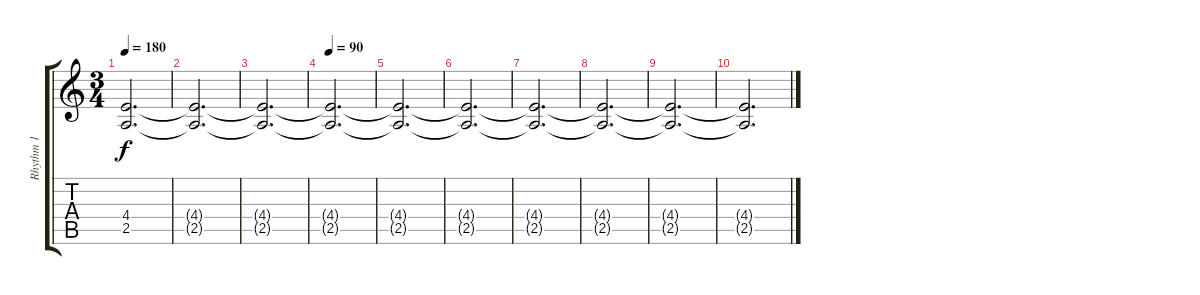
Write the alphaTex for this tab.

\track ("Rhythm 1" "Rhythm 1") {instrument overdrivenguitar}
\staff {score tabs}
\tuning (D4 A3 F3 C3 G2 C2) {hide}
\ts (3 4)
\tempo 180
\clef g2
\ks c
(4.4{t} 2.5{t}).2{d dy f} |
(4.4{t} 2.5{t}).2{d} |
(4.4{t} 2.5{t}).2{d} |
\tempo 90
(4.4{t} 2.5{t}).2{d} |
(4.4{t} 2.5{t}).2{d} |
(4.4{t} 2.5{t}).2{d} |
(4.4{t} 2.5{t}).2{d} |
(4.4{t} 2.5{t}).2{d} |
(4.4{t} 2.5{t}).2{d} |
(4.4{t} 2.5{t}).2{d}
